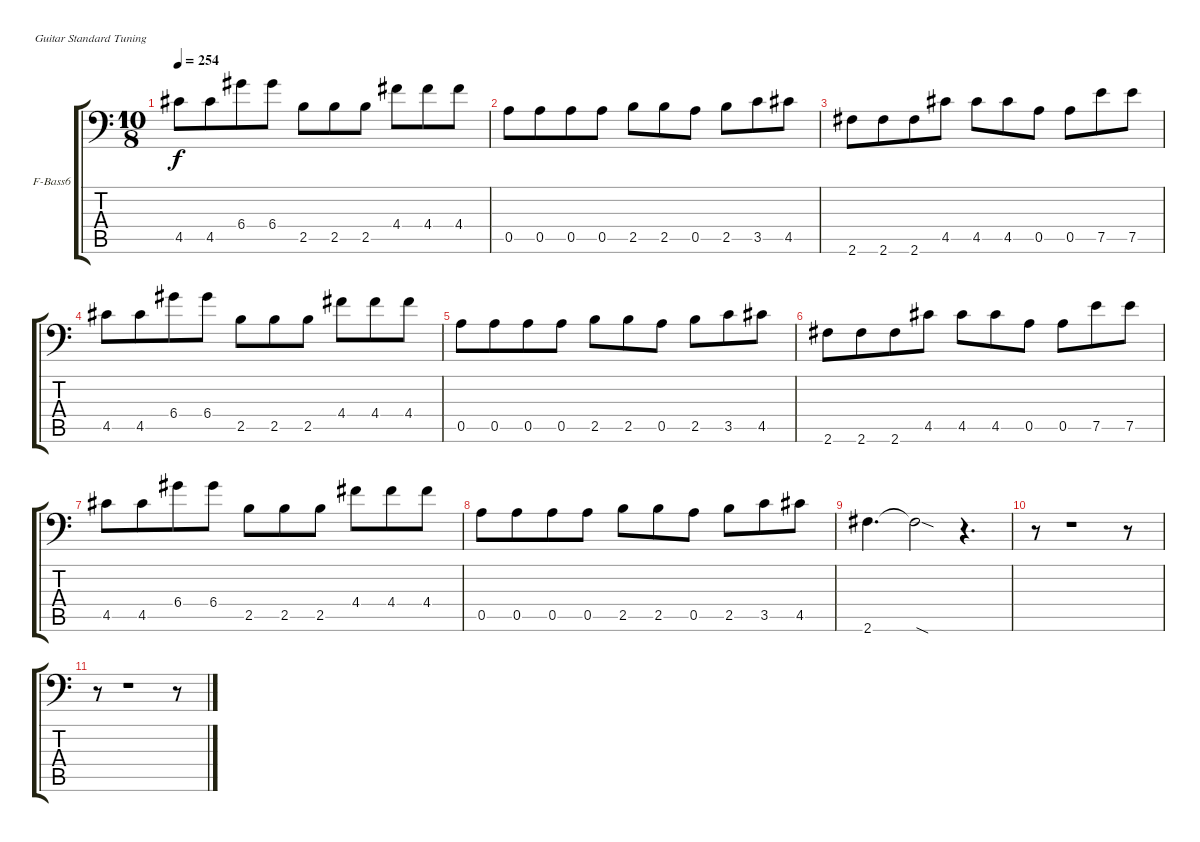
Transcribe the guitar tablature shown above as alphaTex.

\bracketExtendMode groupsimilarinstruments
\firstSystemTrackNameOrientation horizontal
\otherSystemsTrackNameOrientation horizontal
\track ("Sean Malone" "F-Bass6") {instrument fretlessbass}
\staff {score tabs}
\tuning (E4 B3 G3 D3 A2 E2)
\ts (10 8)
\tempo 254
\clef f4
\ks c
4.5.8{dy f} 4.5.8 6.4.8 6.4.8 2.5.8 2.5.8 2.5.8 4.4.8 4.4.8 4.4.8 |
0.5.8 0.5.8 0.5.8 0.5.8 2.5.8 2.5.8 0.5.8 2.5.8 3.5.8 4.5.8 |
2.6.8 2.6.8 2.6.8 4.5.8 4.5.8 4.5.8 0.5.8 0.5.8 7.5.8 7.5.8 |
4.5.8 4.5.8 6.4.8 6.4.8 2.5.8 2.5.8 2.5.8 4.4.8 4.4.8 4.4.8 |
0.5.8 0.5.8 0.5.8 0.5.8 2.5.8 2.5.8 0.5.8 2.5.8 3.5.8 4.5.8 |
2.6.8 2.6.8 2.6.8 4.5.8 4.5.8 4.5.8 0.5.8 0.5.8 7.5.8 7.5.8 |
4.5.8 4.5.8 6.4.8 6.4.8 2.5.8 2.5.8 2.5.8 4.4.8 4.4.8 4.4.8 |
0.5.8 0.5.8 0.5.8 0.5.8 2.5.8 2.5.8 0.5.8 2.5.8 3.5.8 4.5.8 |
2.6.4{d} 2.6{sod t}.2 r.4{d} |
r.8 r.1 r.8 |
r.8 r.1 r.8
